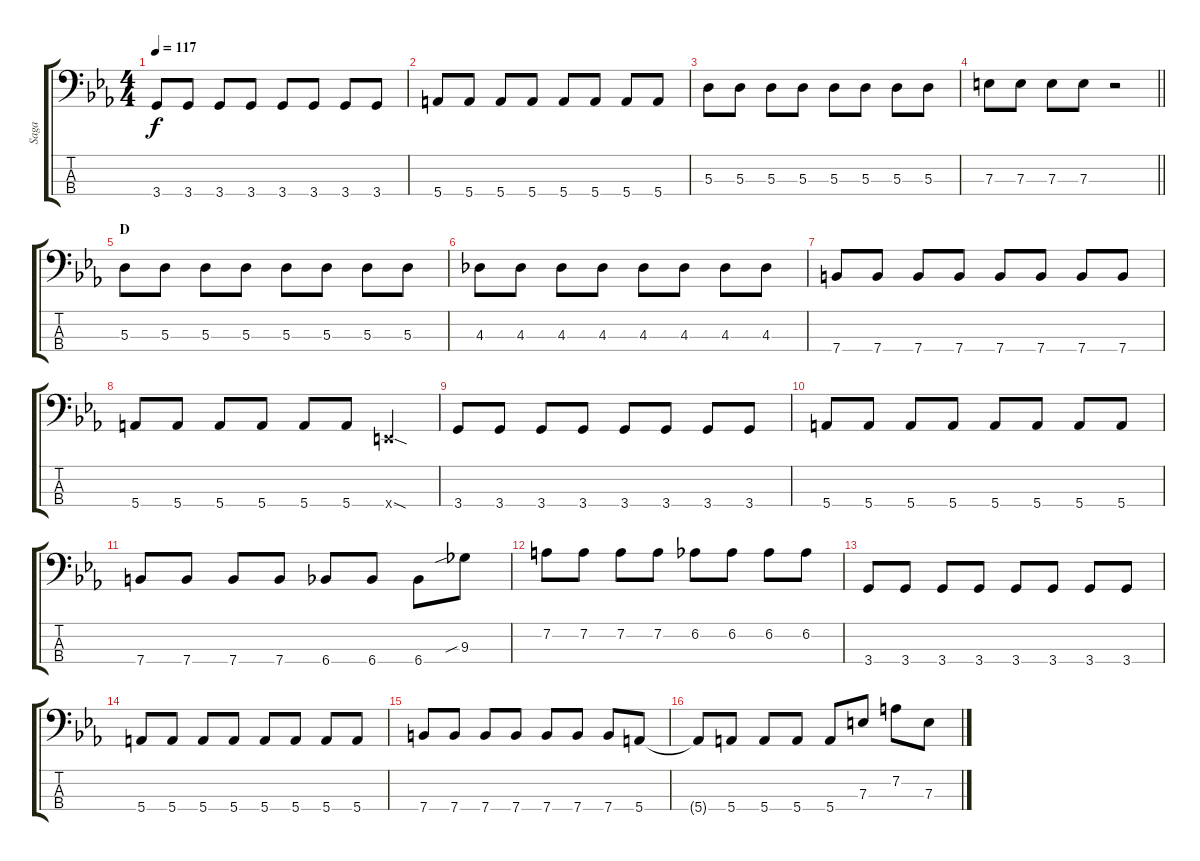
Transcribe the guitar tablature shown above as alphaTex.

\track ("Saga" "Saga") {instrument electricbasspick}
\staff {score tabs}
\tuning (G2 D2 A1 E1) {hide}
\ts (4 4)
\tempo 117
\clef f4
\ks eb
3.4.8{dy f} 3.4.8 3.4.8 3.4.8 3.4.8 3.4.8 3.4.8 3.4.8 |
5.4.8 5.4.8 5.4.8 5.4.8 5.4.8 5.4.8 5.4.8 5.4.8 |
5.3.8 5.3.8 5.3.8 5.3.8 5.3.8 5.3.8 5.3.8 5.3.8 |
\barLineRight lightlight
7.3.8 7.3.8 7.3.8 7.3.8 r.2 |
\section ("" "D")
5.3.8 5.3.8 5.3.8 5.3.8 5.3.8 5.3.8 5.3.8 5.3.8 |
4.3.8 4.3.8 4.3.8 4.3.8 4.3.8 4.3.8 4.3.8 4.3.8 |
7.4.8 7.4.8 7.4.8 7.4.8 7.4.8 7.4.8 7.4.8 7.4.8 |
5.4.8 5.4.8 5.4.8 5.4.8 5.4.8 5.4.8 0.4{sod x}.4 |
3.4.8 3.4.8 3.4.8 3.4.8 3.4.8 3.4.8 3.4.8 3.4.8 |
5.4.8 5.4.8 5.4.8 5.4.8 5.4.8 5.4.8 5.4.8 5.4.8 |
7.4.8 7.4.8 7.4.8 7.4.8 6.4.8 6.4.8 6.4.8 9.3{sib}.8 |
7.2.8 7.2.8 7.2.8 7.2.8 6.2.8 6.2.8 6.2.8 6.2.8 |
3.4.8 3.4.8 3.4.8 3.4.8 3.4.8 3.4.8 3.4.8 3.4.8 |
5.4.8 5.4.8 5.4.8 5.4.8 5.4.8 5.4.8 5.4.8 5.4.8 |
7.4.8 7.4.8 7.4.8 7.4.8 7.4.8 7.4.8 7.4.8 5.4.8 |
5.4{t}.8 5.4.8 5.4.8 5.4.8 5.4.8 7.3.8 7.2.8 7.3.8
